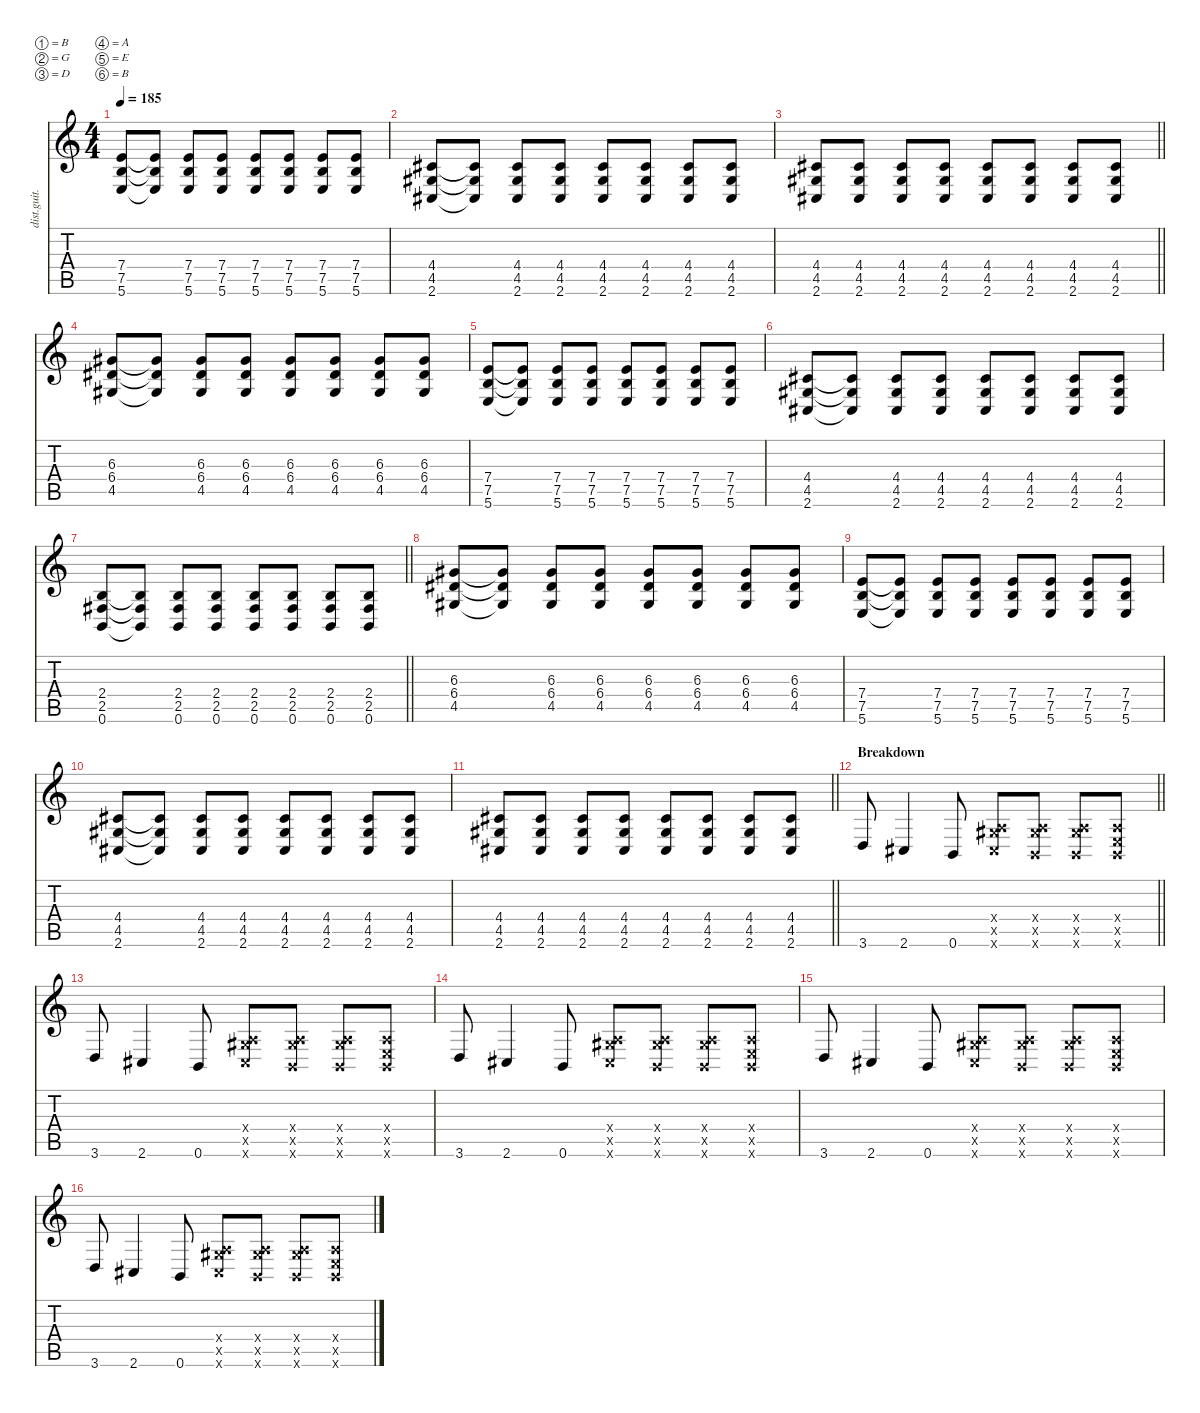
\defaultSystemsLayout 4
\hideDynamics
\bracketExtendMode nobrackets
\track ("Distortion Guitar - Petr" "dist.guit.") {instrument distortionguitar}
\staff {score tabs}
\tuning (B3 G3 D3 A2 E2 B1)
\ts (4 4)
\tempo 185
\clef g2
\ks c
(7.4 7.5 5.6).8{dy f beam Up} (7.4{t} 7.5{t} 5.6{t}).8{beam Up} (7.4 7.5 5.6).8{beam Up} (7.4 7.5 5.6).8{beam Up} (7.4 7.5 5.6).8{beam Up} (7.4 7.5 5.6).8{beam Up} (7.4 7.5 5.6).8{beam Up} (7.4 7.5 5.6).8{beam Up} |
(4.4{acc #} 4.5{acc #} 2.6{acc #}).8{beam Up} (4.4{t acc #} 4.5{t acc #} 2.6{t acc #}).8{beam Up} (4.4{acc #} 4.5{acc #} 2.6{acc #}).8{beam Up} (4.4{acc #} 4.5{acc #} 2.6{acc #}).8{beam Up} (4.4{acc #} 4.5{acc #} 2.6{acc #}).8{beam Up} (4.4{acc #} 4.5{acc #} 2.6{acc #}).8{beam Up} (4.4{acc #} 4.5{acc #} 2.6{acc #}).8{beam Up} (4.4{acc #} 4.5{acc #} 2.6{acc #}).8{beam Up} |
\barLineRight lightlight
(4.4{acc #} 4.5{acc #} 2.6{acc #}).8{beam Up} (4.4{acc #} 4.5{acc #} 2.6{acc #}).8{beam Up} (4.4{acc #} 4.5{acc #} 2.6{acc #}).8{beam Up} (4.4{acc #} 4.5{acc #} 2.6{acc #}).8{beam Up} (4.4{acc #} 4.5{acc #} 2.6{acc #}).8{beam Up} (4.4{acc #} 4.5{acc #} 2.6{acc #}).8{beam Up} (4.4{acc #} 4.5{acc #} 2.6{acc #}).8{beam Up} (4.4{acc #} 4.5{acc #} 2.6{acc #}).8{beam Up} |
(6.3{acc #} 6.4{acc #} 4.5{acc #}).8{beam Up} (6.3{t acc #} 6.4{t acc #} 4.5{t acc #}).8{beam Up} (6.3{acc #} 6.4{acc #} 4.5{acc #}).8{beam Up} (6.3{acc #} 6.4{acc #} 4.5{acc #}).8{beam Up} (6.3{acc #} 6.4{acc #} 4.5{acc #}).8{beam Up} (6.3{acc #} 6.4{acc #} 4.5{acc #}).8{beam Up} (6.3{acc #} 6.4{acc #} 4.5{acc #}).8{beam Up} (6.3{acc #} 6.4{acc #} 4.5{acc #}).8{beam Up} |
(7.4 7.5 5.6).8{beam Up} (7.4{t} 7.5{t} 5.6{t}).8{beam Up} (7.4 7.5 5.6).8{beam Up} (7.4 7.5 5.6).8{beam Up} (7.4 7.5 5.6).8{beam Up} (7.4 7.5 5.6).8{beam Up} (7.4 7.5 5.6).8{beam Up} (7.4 7.5 5.6).8{beam Up} |
(4.4{acc #} 4.5{acc #} 2.6{acc #}).8{beam Up} (4.4{t acc #} 4.5{t acc #} 2.6{t acc #}).8{beam Up} (4.4{acc #} 4.5{acc #} 2.6{acc #}).8{beam Up} (4.4{acc #} 4.5{acc #} 2.6{acc #}).8{beam Up} (4.4{acc #} 4.5{acc #} 2.6{acc #}).8{beam Up} (4.4{acc #} 4.5{acc #} 2.6{acc #}).8{beam Up} (4.4{acc #} 4.5{acc #} 2.6{acc #}).8{beam Up} (4.4{acc #} 4.5{acc #} 2.6{acc #}).8{beam Up} |
\barLineRight lightlight
(2.4 2.5{acc #} 0.6).8{beam Up} (2.4{t} 2.5{t acc #} 0.6{t}).8{beam Up} (2.4 2.5{acc #} 0.6).8{beam Up} (2.4 2.5{acc #} 0.6).8{beam Up} (2.4 2.5{acc #} 0.6).8{beam Up} (2.4 2.5{acc #} 0.6).8{beam Up} (2.4 2.5{acc #} 0.6).8{beam Up} (2.4 2.5{acc #} 0.6).8{beam Up} |
(6.3{acc #} 6.4{acc #} 4.5{acc #}).8{beam Up} (6.3{t acc #} 6.4{t acc #} 4.5{t acc #}).8{beam Up} (6.3{acc #} 6.4{acc #} 4.5{acc #}).8{beam Up} (6.3{acc #} 6.4{acc #} 4.5{acc #}).8{beam Up} (6.3{acc #} 6.4{acc #} 4.5{acc #}).8{beam Up} (6.3{acc #} 6.4{acc #} 4.5{acc #}).8{beam Up} (6.3{acc #} 6.4{acc #} 4.5{acc #}).8{beam Up} (6.3{acc #} 6.4{acc #} 4.5{acc #}).8{beam Up} |
(7.4 7.5 5.6).8{beam Up} (7.4{t} 7.5{t} 5.6{t}).8{beam Up} (7.4 7.5 5.6).8{beam Up} (7.4 7.5 5.6).8{beam Up} (7.4 7.5 5.6).8{beam Up} (7.4 7.5 5.6).8{beam Up} (7.4 7.5 5.6).8{beam Up} (7.4 7.5 5.6).8{beam Up} |
(4.4{acc #} 4.5{acc #} 2.6{acc #}).8{beam Up} (4.4{t acc #} 4.5{t acc #} 2.6{t acc #}).8{beam Up} (4.4{acc #} 4.5{acc #} 2.6{acc #}).8{beam Up} (4.4{acc #} 4.5{acc #} 2.6{acc #}).8{beam Up} (4.4{acc #} 4.5{acc #} 2.6{acc #}).8{beam Up} (4.4{acc #} 4.5{acc #} 2.6{acc #}).8{beam Up} (4.4{acc #} 4.5{acc #} 2.6{acc #}).8{beam Up} (4.4{acc #} 4.5{acc #} 2.6{acc #}).8{beam Up} |
\barLineRight lightlight
(4.4{acc #} 4.5{acc #} 2.6{acc #}).8{beam Up} (4.4{acc #} 4.5{acc #} 2.6{acc #}).8{beam Up} (4.4{acc #} 4.5{acc #} 2.6{acc #}).8{beam Up} (4.4{acc #} 4.5{acc #} 2.6{acc #}).8{beam Up} (4.4{acc #} 4.5{acc #} 2.6{acc #}).8{beam Up} (4.4{acc #} 4.5{acc #} 2.6{acc #}).8{beam Up} (4.4{acc #} 4.5{acc #} 2.6{acc #}).8{beam Up} (4.4{acc #} 4.5{acc #} 2.6{acc #}).8{beam Up} |
\section ("" "Breakdown")
\barLineRight lightlight
3.6.8{beam Up} 2.6{acc #}.4{beam Up} 0.6.8{beam Up} (0.4{x} 4.5{x acc #} 2.6{x acc #}).8{beam Up} (0.4{x} 4.5{x acc #} 0.6{x}).8{beam Up} (0.4{x} 4.5{x acc #} 0.6{x}).8{beam Up} (0.4{x} 0.5{x} 0.6{x}).8{beam Up} |
3.6.8{beam Up} 2.6{acc #}.4{beam Up} 0.6.8{beam Up} (0.4{x} 4.5{x acc #} 2.6{x acc #}).8{beam Up} (0.4{x} 4.5{x acc #} 0.6{x}).8{beam Up} (0.4{x} 4.5{x acc #} 0.6{x}).8{beam Up} (0.4{x} 0.5{x} 0.6{x}).8{beam Up} |
3.6.8{beam Up} 2.6{acc #}.4{beam Up} 0.6.8{beam Up} (0.4{x} 4.5{x acc #} 2.6{x acc #}).8{beam Up} (0.4{x} 4.5{x acc #} 0.6{x}).8{beam Up} (0.4{x} 4.5{x acc #} 0.6{x}).8{beam Up} (0.4{x} 0.5{x} 0.6{x}).8{beam Up} |
3.6.8{beam Up} 2.6{acc #}.4{beam Up} 0.6.8{beam Up} (0.4{x} 4.5{x acc #} 2.6{x acc #}).8{beam Up} (0.4{x} 4.5{x acc #} 0.6{x}).8{beam Up} (0.4{x} 4.5{x acc #} 0.6{x}).8{beam Up} (0.4{x} 0.5{x} 0.6{x}).8{beam Up} |
3.6.8{beam Up} 2.6{acc #}.4{beam Up} 0.6.8{beam Up} (0.4{x} 4.5{x acc #} 2.6{x acc #}).8{beam Up} (0.4{x} 4.5{x acc #} 0.6{x}).8{beam Up} (0.4{x} 4.5{x acc #} 0.6{x}).8{beam Up} (0.4{x} 0.5{x} 0.6{x}).8{beam Up}
